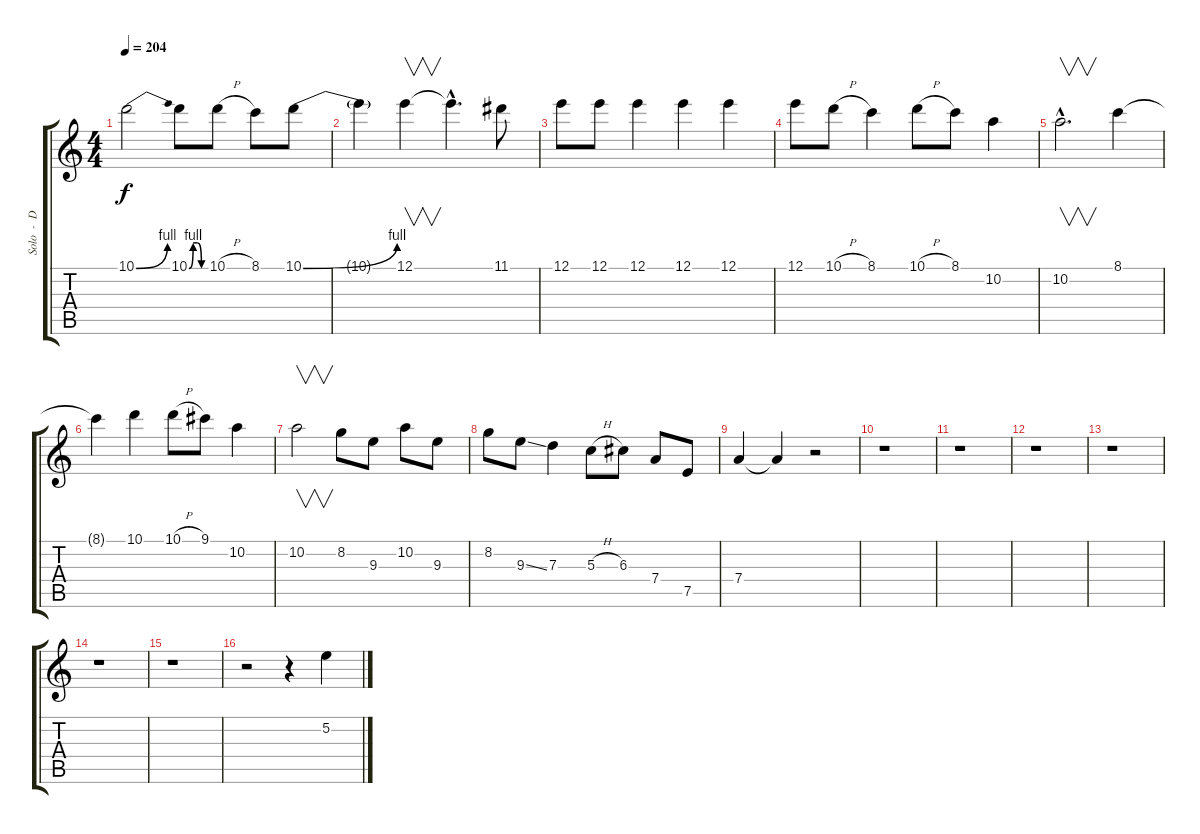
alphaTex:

\track ("Solo  -  D. Betts" "Solo  -  D") {instrument distortionguitar}
\staff {score tabs}
\tuning (E4 B3 G3 D3 A2 E2) {hide}
\ts (4 4)
\tempo 204
\clef g2
\ks c
10.1{be (bend 0 0 60 4)}.2{dy f} 10.1{be (custom 0 0 15 4 30 4 45 0 60 0)}.8 10.1{h}.8 8.1.8 10.1{be (bend 0 0 60 4)}.8 |
10.1{t}.4 12.1.4{v} 12.1{hac t}.4{d} 11.1.8 |
12.1.8 12.1.8 12.1.4 12.1.4 12.1.4 |
12.1.8 10.1{h}.8 8.1.4 10.1{h}.8 8.1.8 10.2.4 |
10.2{hac}.2{v d} 8.1.4 |
8.1{t}.4 10.1.4 10.1{h}.8 9.1.8 10.2.4 |
10.2.2{v} 8.2.8 9.3.8 10.2.8 9.3.8 |
8.2.8 9.3{ss}.8 7.3.4 5.3{h}.8 6.3.8 7.4.8 7.5.8 |
7.4.4 7.4{t}.4 r.2 |
r.1 |
r.1 |
r.1 |
r.1 |
r.1 |
r.1 |
r.2 r.4 5.2.4
